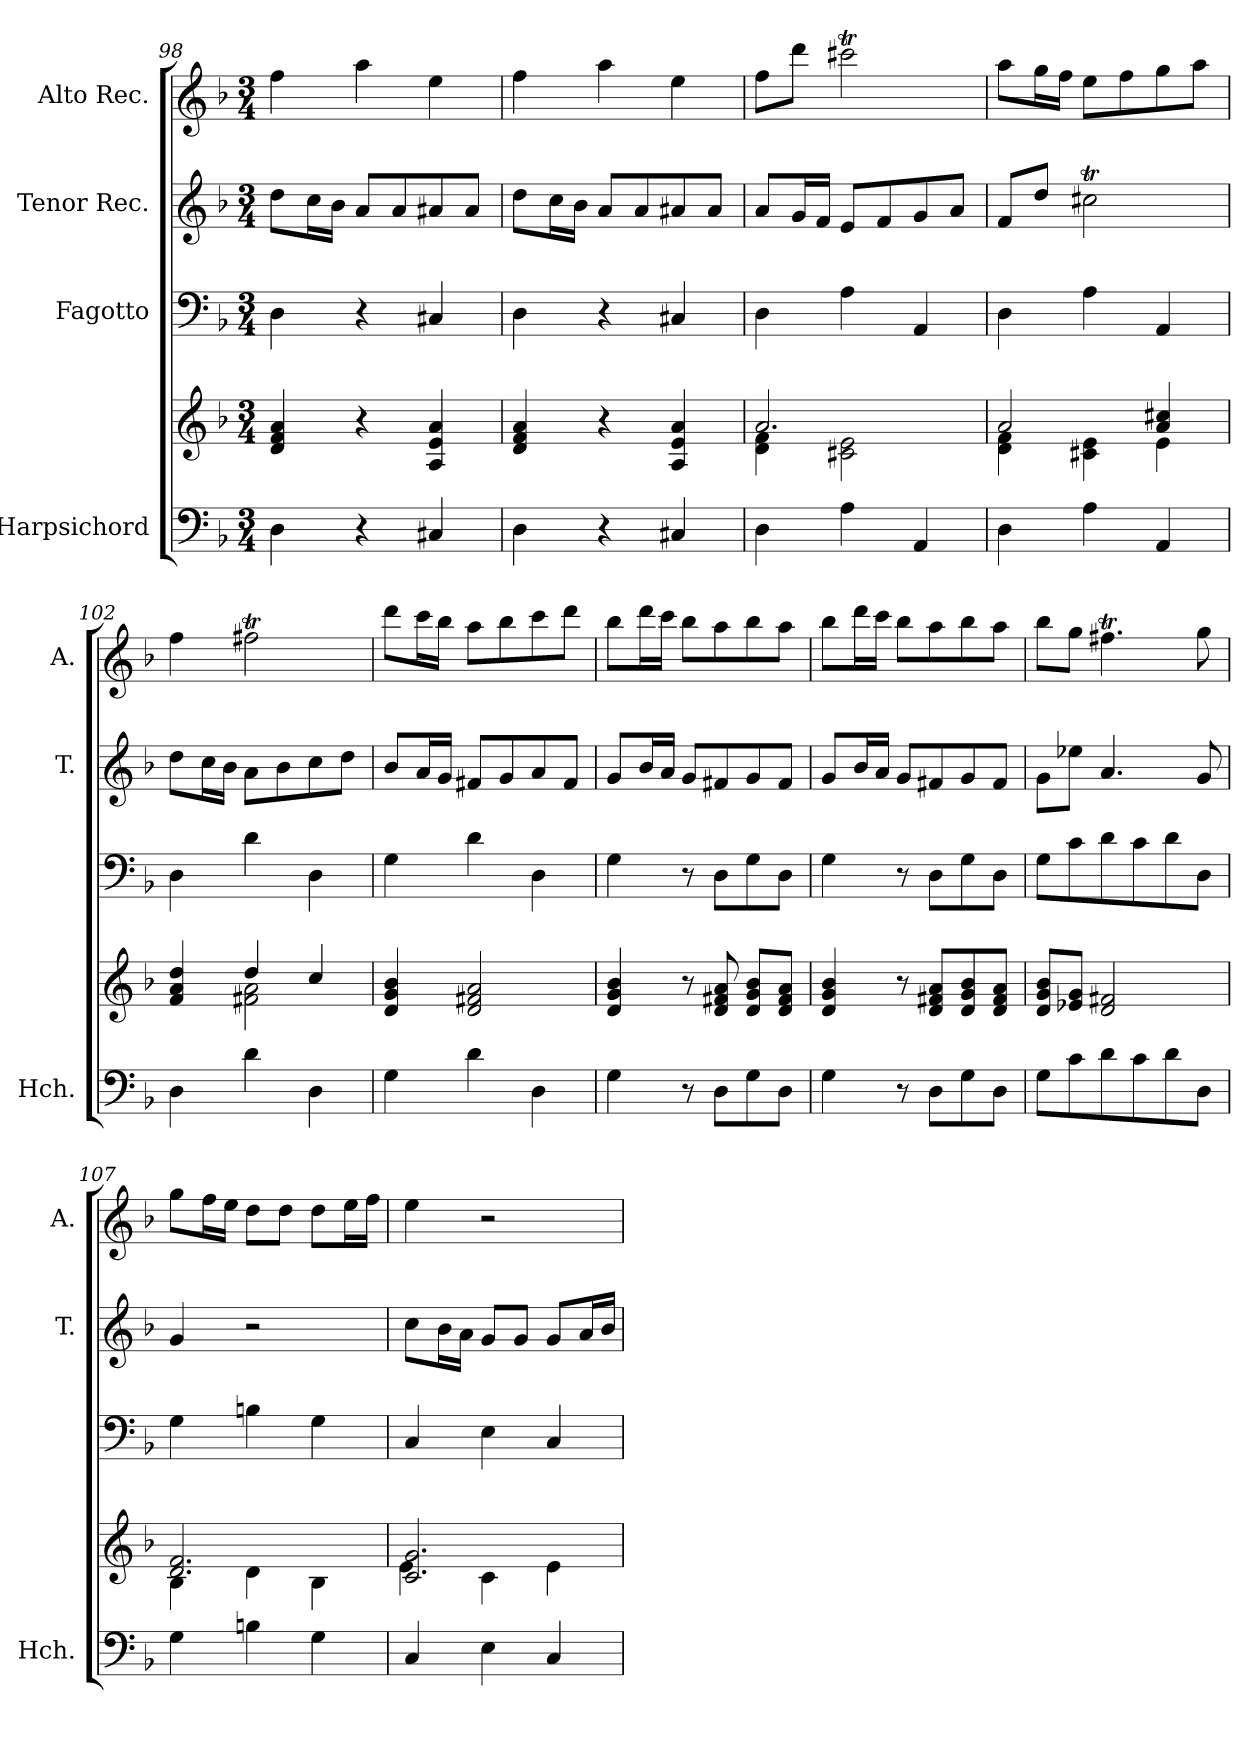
**kern	**kern	**kern	**kern	**kern
*part4	*part4	*part3	*part2	*part1
*staff5	*staff4	*staff3	*staff2	*staff1
*I"Harpsichord	*	*I"Fagotto	*I"Tenor Rec.	*I"Alto Rec.
*I'Hch.	*	*	*I'T.	*I'A.
*clefF4	*clefG2	*clefF4	*clefG2	*clefG2
*k[b-]	*k[b-]	*k[b-]	*k[b-]	*k[b-]
*M3/4	*M3/4	*M3/4	*M3/4	*M3/4
=98	=98	=98	=98	=98
4D\	4d/ 4f/ 4a/	4D\	8dd\L	4ff\
.	.	.	16cc\L	.
.	.	.	16b-\JJ	.
4r	4r	4r	8a/L	4aa\
.	.	.	8a/	.
4C#X/	4A/ 4e/ 4a/	4C#X/	8a#X/	4ee\
.	.	.	8a#/J	.
=99	=99	=99	=99	=99
4D\	4d/ 4f/ 4a/	4D\	8dd\L	4ff\
.	.	.	16cc\L	.
.	.	.	16b-\JJ	.
4r	4r	4r	8a/L	4aa\
.	.	.	8a/	.
4C#X/	4A/ 4e/ 4a/	4C#X/	8a#X/	4ee\
.	.	.	8a#/J	.
=100	=100	=100	=100	=100
*	*^	*	*	*
4D\	2.a/	4d\ 4f\	4D\	8a/L	8ff\L
.	.	.	.	16g/L	8ddd\J
.	.	.	.	16f/JJ	.
4A\	.	2c#X\ 2e\	4A\	8e/L	2ccc#Xt\
.	.	.	.	8f/	.
4AA/	.	.	4AA/	8g/	.
.	.	.	.	8a/J	.
!!LO:LB:g=z
=101	=101	=101	=101	=101	=101
4D\	2a/	4d\ 4f\	4D\	8f/L	8aa\L
.	.	.	.	8dd/J	16gg\L
.	.	.	.	.	16ff\JJ
4A\	.	4c#X\ 4e\	4A\	2cc#Xt\	8ee\L
.	.	.	.	.	8ff\
4AA/	4a/ 4cc#X/	4e\	4AA/	.	8gg\
.	.	.	.	.	8aa\J
=102	=102	=102	=102	=102	=102
4D\	4f/ 4a/ 4dd/	4ryy	4D\	8dd\L	4ff\
.	.	.	.	16cc\L	.
.	.	.	.	16b-\JJ	.
4d\	4dd/	2f#X\ 2a\	4d\	8a\L	2ff#Xt\
.	.	.	.	8b-\	.
4D\	4cc/	.	4D\	8cc\	.
.	.	.	.	8dd\J	.
*	*v	*v	*	*	*
=103	=103	=103	=103	=103
4G\	4d/ 4g/ 4b-/	4G\	8b-/L	8ddd\L
.	.	.	16a/L	16ccc\L
.	.	.	16g/JJ	16bb-\JJ
4d\	2d/ 2f#X/ 2a/	4d\	8f#X/L	8aa\L
.	.	.	8g/	8bb-\
4D\	.	4D\	8a/	8ccc\
.	.	.	8f#/J	8ddd\J
=104	=104	=104	=104	=104
4G\	4d/ 4g/ 4b-/	4G\	8g/L	8bb-\L
.	.	.	16b-/L	16ddd\L
.	.	.	16a/JJ	16ccc\JJ
8r	8r	8r	8g/L	8bb-\L
8D\L	8d/ 8f#X/ 8a/	8D\L	8f#X/	8aa\
8G\	8d/ 8g/ 8b-/L	8G\	8g/	8bb-\
8D\J	8d/ 8f#/ 8a/J	8D\J	8f#/J	8aa\J
=105	=105	=105	=105	=105
4G\	4d/ 4g/ 4b-/	4G\	8g/L	8bb-\L
.	.	.	16b-/L	16ddd\L
.	.	.	16a/JJ	16ccc\JJ
8r	8r	8r	8g/L	8bb-\L
8D\L	8d/ 8f#X/ 8a/L	8D\L	8f#X/	8aa\
8G\	8d/ 8g/ 8b-/	8G\	8g/	8bb-\
8D\J	8d/ 8f#/ 8a/J	8D\J	8f#/J	8aa\J
=106	=106	=106	=106	=106
8G\L	8d/ 8g/ 8b-/L	8G\L	8g\L	8bb-\L
8c\	8e-X/ 8g/J	8c\	8ee-X\J	8gg\J
8d\	2d/ 2f#X/	8d\	4.a/	4.ff#Xt\
8c\	.	8c\	.	.
8d\	.	8d\	.	.
8D\J	.	8D\J	8g/	8gg\
!!LO:PB:g=z
=107	=107	=107	=107	=107
*	*^	*	*	*
4G\	2.d/ 2.f/	4B-\	4G\	4g/	8gg\L
.	.	.	.	.	16ff\L
.	.	.	.	.	16ee\JJ
4Bn\	.	4d\	4Bn\	2r	8dd\L
.	.	.	.	.	8dd\J
4G\	.	4B-\	4G\	.	8dd\L
.	.	.	.	.	16ee\L
.	.	.	.	.	16ff\JJ
=108	=108	=108	=108	=108	=108
4C/	2.c/ 2.g/	4e\	4C/	8cc\L	4ee\
.	.	.	.	16b-\L	.
.	.	.	.	16a\JJ	.
4E\	.	4c\	4E\	8g/L	2r
.	.	.	.	8g/J	.
4C/	.	4e\	4C/	8g/L	.
.	.	.	.	16a/L	.
.	.	.	.	16b-/JJ	.
*	*v	*v	*	*	*
=	=	=	=	=
*-	*-	*-	*-	*-
